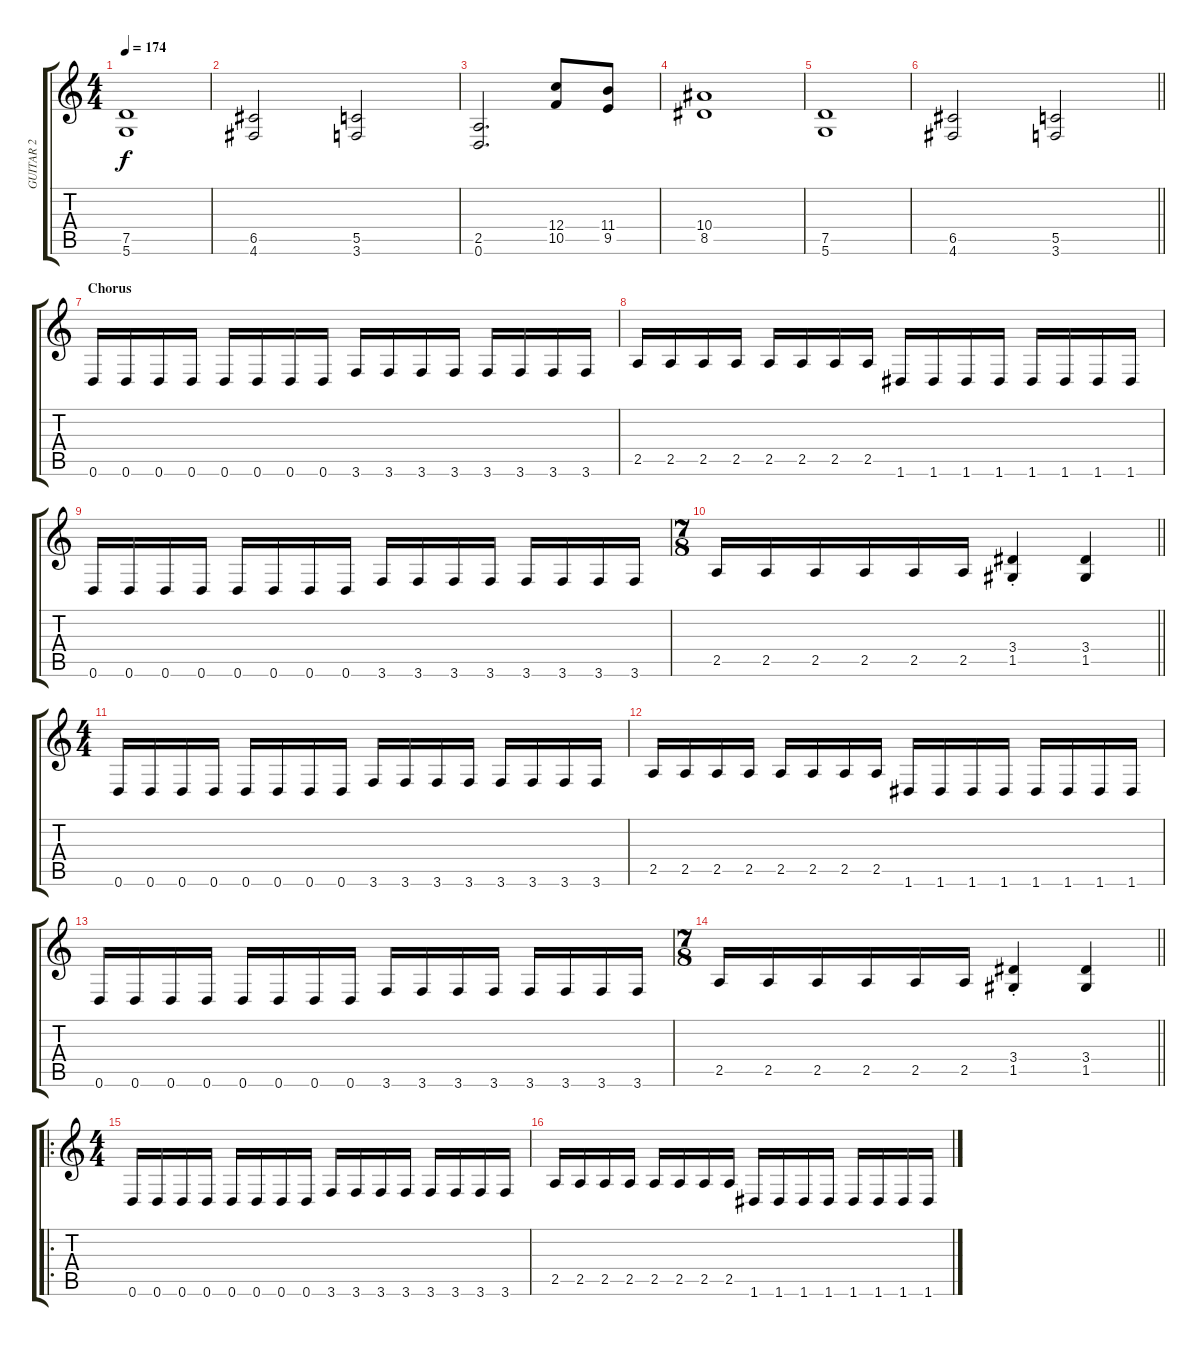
\track ("GUITAR 2" "GUITAR 2") {instrument overdrivenguitar}
\staff {score tabs}
\tuning (D4 A3 F3 C3 G2 D2) {hide}
\ts (4 4)
\tempo 174
\clef g2
\ks c
(7.5 5.6).1{dy f} |
(6.5 4.6).2 (5.5 3.6).2 |
(2.5 0.6).2{d} (12.4 10.5).8 (11.4 9.5).8 |
(10.4 8.5).1 |
(7.5 5.6).1 |
\barLineRight lightlight
(6.5 4.6).2 (5.5 3.6).2 |
\section ("" "Chorus")
0.6.16 0.6.16 0.6.16 0.6.16 0.6.16 0.6.16 0.6.16 0.6.16 3.6.16 3.6.16 3.6.16 3.6.16 3.6.16 3.6.16 3.6.16 3.6.16 |
2.5.16 2.5.16 2.5.16 2.5.16 2.5.16 2.5.16 2.5.16 2.5.16 1.6.16 1.6.16 1.6.16 1.6.16 1.6.16 1.6.16 1.6.16 1.6.16 |
0.6.16 0.6.16 0.6.16 0.6.16 0.6.16 0.6.16 0.6.16 0.6.16 3.6.16 3.6.16 3.6.16 3.6.16 3.6.16 3.6.16 3.6.16 3.6.16 |
\ts (7 8)
\barLineRight lightlight
2.5.16 2.5.16 2.5.16 2.5.16 2.5.16 2.5.16 (3.4{st} 1.5{st}).4 (3.4 1.5).4 |
\ts (4 4)
0.6.16 0.6.16 0.6.16 0.6.16 0.6.16 0.6.16 0.6.16 0.6.16 3.6.16 3.6.16 3.6.16 3.6.16 3.6.16 3.6.16 3.6.16 3.6.16 |
2.5.16 2.5.16 2.5.16 2.5.16 2.5.16 2.5.16 2.5.16 2.5.16 1.6.16 1.6.16 1.6.16 1.6.16 1.6.16 1.6.16 1.6.16 1.6.16 |
0.6.16 0.6.16 0.6.16 0.6.16 0.6.16 0.6.16 0.6.16 0.6.16 3.6.16 3.6.16 3.6.16 3.6.16 3.6.16 3.6.16 3.6.16 3.6.16 |
\ts (7 8)
\barLineRight lightlight
2.5.16 2.5.16 2.5.16 2.5.16 2.5.16 2.5.16 (3.4{st} 1.5{st}).4 (3.4 1.5).4 |
\ro
\ts (4 4)
0.6.16 0.6.16 0.6.16 0.6.16 0.6.16 0.6.16 0.6.16 0.6.16 3.6.16 3.6.16 3.6.16 3.6.16 3.6.16 3.6.16 3.6.16 3.6.16 |
2.5.16 2.5.16 2.5.16 2.5.16 2.5.16 2.5.16 2.5.16 2.5.16 1.6.16 1.6.16 1.6.16 1.6.16 1.6.16 1.6.16 1.6.16 1.6.16
